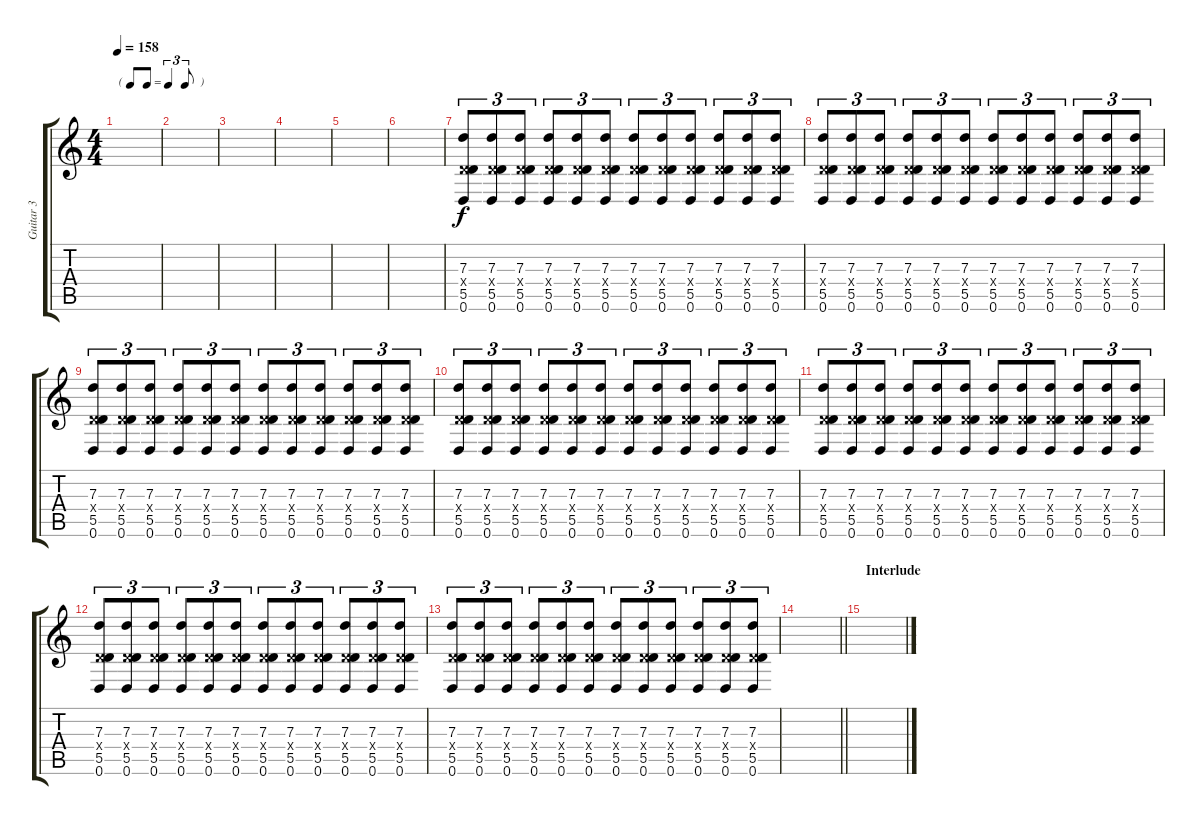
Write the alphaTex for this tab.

\track ("Guitar 3" "Guitar 3") {instrument distortionguitar}
\staff {score tabs}
\tuning (E4 B3 G3 D3 A2 D2) {hide}
\ts (4 4)
\tf triplet8th
\tempo 158
\clef g2
\ks c
|
|
|
|
|
|
(7.3 0.4{x} 5.5 0.6).8{tu (3 2)} (7.3 0.4{x} 5.5 0.6).8{tu (3 2)} (7.3 0.4{x} 5.5 0.6).8{tu (3 2)} (7.3 0.4{x} 5.5 0.6).8{tu (3 2)} (7.3 0.4{x} 5.5 0.6).8{tu (3 2)} (7.3 0.4{x} 5.5 0.6).8{tu (3 2)} (7.3 0.4{x} 5.5 0.6).8{tu (3 2)} (7.3 0.4{x} 5.5 0.6).8{tu (3 2)} (7.3 0.4{x} 5.5 0.6).8{tu (3 2)} (7.3 0.4{x} 5.5 0.6).8{tu (3 2)} (7.3 0.4{x} 5.5 0.6).8{tu (3 2)} (7.3 0.4{x} 5.5 0.6).8{tu (3 2)} |
(7.3 0.4{x} 5.5 0.6).8{tu (3 2)} (7.3 0.4{x} 5.5 0.6).8{tu (3 2)} (7.3 0.4{x} 5.5 0.6).8{tu (3 2)} (7.3 0.4{x} 5.5 0.6).8{tu (3 2)} (7.3 0.4{x} 5.5 0.6).8{tu (3 2)} (7.3 0.4{x} 5.5 0.6).8{tu (3 2)} (7.3 0.4{x} 5.5 0.6).8{tu (3 2)} (7.3 0.4{x} 5.5 0.6).8{tu (3 2)} (7.3 0.4{x} 5.5 0.6).8{tu (3 2)} (7.3 0.4{x} 5.5 0.6).8{tu (3 2)} (7.3 0.4{x} 5.5 0.6).8{tu (3 2)} (7.3 0.4{x} 5.5 0.6).8{tu (3 2)} |
(7.3 0.4{x} 5.5 0.6).8{tu (3 2)} (7.3 0.4{x} 5.5 0.6).8{tu (3 2)} (7.3 0.4{x} 5.5 0.6).8{tu (3 2)} (7.3 0.4{x} 5.5 0.6).8{tu (3 2)} (7.3 0.4{x} 5.5 0.6).8{tu (3 2)} (7.3 0.4{x} 5.5 0.6).8{tu (3 2)} (7.3 0.4{x} 5.5 0.6).8{tu (3 2)} (7.3 0.4{x} 5.5 0.6).8{tu (3 2)} (7.3 0.4{x} 5.5 0.6).8{tu (3 2)} (7.3 0.4{x} 5.5 0.6).8{tu (3 2)} (7.3 0.4{x} 5.5 0.6).8{tu (3 2)} (7.3 0.4{x} 5.5 0.6).8{tu (3 2)} |
(7.3 0.4{x} 5.5 0.6).8{tu (3 2)} (7.3 0.4{x} 5.5 0.6).8{tu (3 2)} (7.3 0.4{x} 5.5 0.6).8{tu (3 2)} (7.3 0.4{x} 5.5 0.6).8{tu (3 2)} (7.3 0.4{x} 5.5 0.6).8{tu (3 2)} (7.3 0.4{x} 5.5 0.6).8{tu (3 2)} (7.3 0.4{x} 5.5 0.6).8{tu (3 2)} (7.3 0.4{x} 5.5 0.6).8{tu (3 2)} (7.3 0.4{x} 5.5 0.6).8{tu (3 2)} (7.3 0.4{x} 5.5 0.6).8{tu (3 2)} (7.3 0.4{x} 5.5 0.6).8{tu (3 2)} (7.3 0.4{x} 5.5 0.6).8{tu (3 2)} |
(7.3 0.4{x} 5.5 0.6).8{tu (3 2)} (7.3 0.4{x} 5.5 0.6).8{tu (3 2)} (7.3 0.4{x} 5.5 0.6).8{tu (3 2)} (7.3 0.4{x} 5.5 0.6).8{tu (3 2)} (7.3 0.4{x} 5.5 0.6).8{tu (3 2)} (7.3 0.4{x} 5.5 0.6).8{tu (3 2)} (7.3 0.4{x} 5.5 0.6).8{tu (3 2)} (7.3 0.4{x} 5.5 0.6).8{tu (3 2)} (7.3 0.4{x} 5.5 0.6).8{tu (3 2)} (7.3 0.4{x} 5.5 0.6).8{tu (3 2)} (7.3 0.4{x} 5.5 0.6).8{tu (3 2)} (7.3 0.4{x} 5.5 0.6).8{tu (3 2)} |
(7.3 0.4{x} 5.5 0.6).8{tu (3 2)} (7.3 0.4{x} 5.5 0.6).8{tu (3 2)} (7.3 0.4{x} 5.5 0.6).8{tu (3 2)} (7.3 0.4{x} 5.5 0.6).8{tu (3 2)} (7.3 0.4{x} 5.5 0.6).8{tu (3 2)} (7.3 0.4{x} 5.5 0.6).8{tu (3 2)} (7.3 0.4{x} 5.5 0.6).8{tu (3 2)} (7.3 0.4{x} 5.5 0.6).8{tu (3 2)} (7.3 0.4{x} 5.5 0.6).8{tu (3 2)} (7.3 0.4{x} 5.5 0.6).8{tu (3 2)} (7.3 0.4{x} 5.5 0.6).8{tu (3 2)} (7.3 0.4{x} 5.5 0.6).8{tu (3 2)} |
(7.3 0.4{x} 5.5 0.6).8{tu (3 2)} (7.3 0.4{x} 5.5 0.6).8{tu (3 2)} (7.3 0.4{x} 5.5 0.6).8{tu (3 2)} (7.3 0.4{x} 5.5 0.6).8{tu (3 2)} (7.3 0.4{x} 5.5 0.6).8{tu (3 2)} (7.3 0.4{x} 5.5 0.6).8{tu (3 2)} (7.3 0.4{x} 5.5 0.6).8{tu (3 2)} (7.3 0.4{x} 5.5 0.6).8{tu (3 2)} (7.3 0.4{x} 5.5 0.6).8{tu (3 2)} (7.3 0.4{x} 5.5 0.6).8{tu (3 2)} (7.3 0.4{x} 5.5 0.6).8{tu (3 2)} (7.3 0.4{x} 5.5 0.6).8{tu (3 2)} |
\barLineRight lightlight
|
\section ("" "Interlude")
